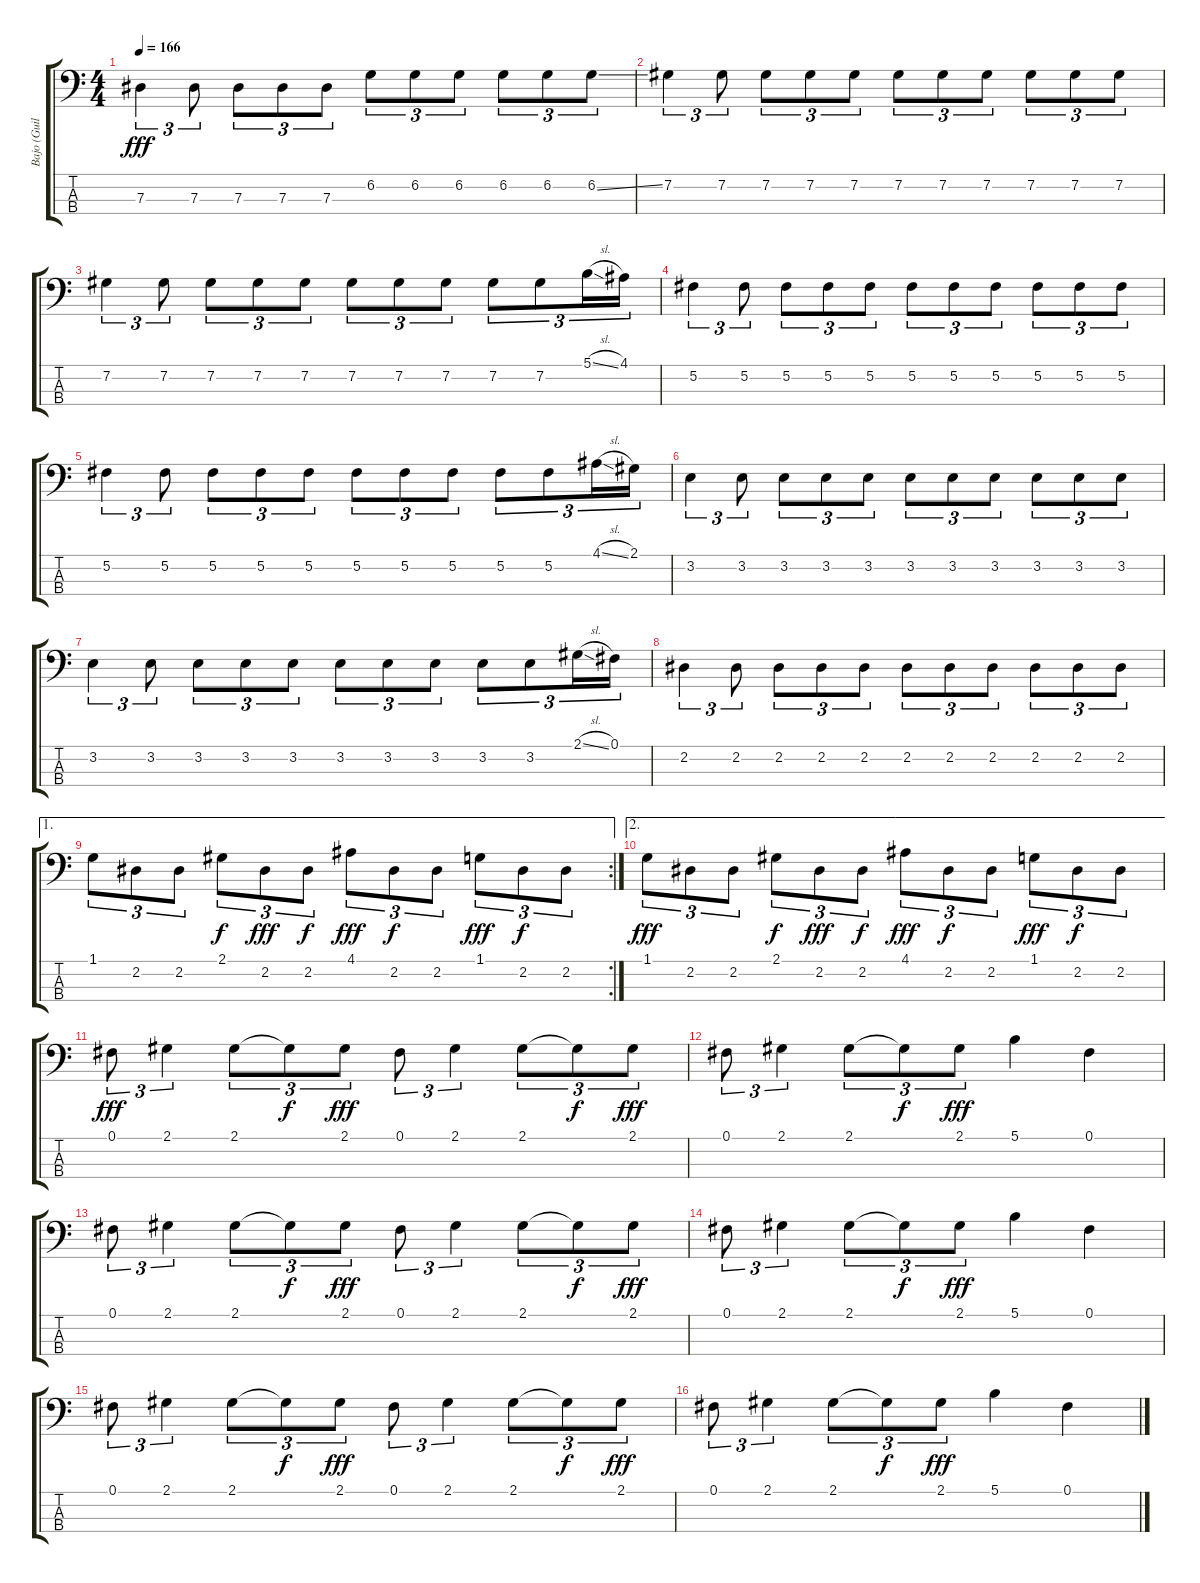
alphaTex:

\track ("Bajo (Guillermo Sánchez)" "Bajo (Guil") {instrument electricbassfinger}
\staff {score tabs}
\tuning (Gb2 Db2 Ab1 Eb1) {hide}
\ts (4 4)
\tempo 166
\clef f4
\ks c
7.3.4{tu (3 2) dy fff} 7.3.8{tu (3 2)} 7.3.8{tu (3 2)} 7.3.8{tu (3 2)} 7.3.8{tu (3 2)} 6.2.8{tu (3 2)} 6.2.8{tu (3 2)} 6.2.8{tu (3 2)} 6.2.8{tu (3 2)} 6.2.8{tu (3 2)} 6.2{ss}.8{tu (3 2)} |
7.2.4{tu (3 2)} 7.2.8{tu (3 2)} 7.2.8{tu (3 2)} 7.2.8{tu (3 2)} 7.2.8{tu (3 2)} 7.2.8{tu (3 2)} 7.2.8{tu (3 2)} 7.2.8{tu (3 2)} 7.2.8{tu (3 2)} 7.2.8{tu (3 2)} 7.2.8{tu (3 2)} |
7.2.4{tu (3 2)} 7.2.8{tu (3 2)} 7.2.8{tu (3 2)} 7.2.8{tu (3 2)} 7.2.8{tu (3 2)} 7.2.8{tu (3 2)} 7.2.8{tu (3 2)} 7.2.8{tu (3 2)} 7.2.8{tu (3 2)} 7.2.8{tu (3 2)} 5.1{sl}.16{tu (3 2)} 4.1.16{tu (3 2)} |
5.2.4{tu (3 2)} 5.2.8{tu (3 2)} 5.2.8{tu (3 2)} 5.2.8{tu (3 2)} 5.2.8{tu (3 2)} 5.2.8{tu (3 2)} 5.2.8{tu (3 2)} 5.2.8{tu (3 2)} 5.2.8{tu (3 2)} 5.2.8{tu (3 2)} 5.2.8{tu (3 2)} |
5.2.4{tu (3 2)} 5.2.8{tu (3 2)} 5.2.8{tu (3 2)} 5.2.8{tu (3 2)} 5.2.8{tu (3 2)} 5.2.8{tu (3 2)} 5.2.8{tu (3 2)} 5.2.8{tu (3 2)} 5.2.8{tu (3 2)} 5.2.8{tu (3 2)} 4.1{sl}.16{tu (3 2)} 2.1.16{tu (3 2)} |
3.2.4{tu (3 2)} 3.2.8{tu (3 2)} 3.2.8{tu (3 2)} 3.2.8{tu (3 2)} 3.2.8{tu (3 2)} 3.2.8{tu (3 2)} 3.2.8{tu (3 2)} 3.2.8{tu (3 2)} 3.2.8{tu (3 2)} 3.2.8{tu (3 2)} 3.2.8{tu (3 2)} |
3.2.4{tu (3 2)} 3.2.8{tu (3 2)} 3.2.8{tu (3 2)} 3.2.8{tu (3 2)} 3.2.8{tu (3 2)} 3.2.8{tu (3 2)} 3.2.8{tu (3 2)} 3.2.8{tu (3 2)} 3.2.8{tu (3 2)} 3.2.8{tu (3 2)} 2.1{sl}.16{tu (3 2)} 0.1.16{tu (3 2)} |
2.2.4{tu (3 2)} 2.2.8{tu (3 2)} 2.2.8{tu (3 2)} 2.2.8{tu (3 2)} 2.2.8{tu (3 2)} 2.2.8{tu (3 2)} 2.2.8{tu (3 2)} 2.2.8{tu (3 2)} 2.2.8{tu (3 2)} 2.2.8{tu (3 2)} 2.2.8{tu (3 2)} |
\ae 1
\rc 2
1.1.8{tu (3 2)} 2.2.8{tu (3 2)} 2.2.8{tu (3 2)} 2.1.8{tu (3 2) dy f} 2.2.8{tu (3 2) dy fff} 2.2.8{tu (3 2) dy f} 4.1.8{tu (3 2) dy fff} 2.2.8{tu (3 2) dy f} 2.2.8{tu (3 2)} 1.1.8{tu (3 2) dy fff} 2.2.8{tu (3 2) dy f} 2.2.8{tu (3 2)} |
\ae 2
1.1.8{tu (3 2) dy fff} 2.2.8{tu (3 2)} 2.2.8{tu (3 2)} 2.1.8{tu (3 2) dy f} 2.2.8{tu (3 2) dy fff} 2.2.8{tu (3 2) dy f} 4.1.8{tu (3 2) dy fff} 2.2.8{tu (3 2) dy f} 2.2.8{tu (3 2)} 1.1.8{tu (3 2) dy fff} 2.2.8{tu (3 2) dy f} 2.2.8{tu (3 2)} |
0.1.8{tu (3 2) dy fff} 2.1.4{tu (3 2)} 2.1.8{tu (3 2)} 2.1{t}.8{tu (3 2) dy f} 2.1.8{tu (3 2) dy fff} 0.1.8{tu (3 2)} 2.1.4{tu (3 2)} 2.1.8{tu (3 2)} 2.1{t}.8{tu (3 2) dy f} 2.1.8{tu (3 2) dy fff} |
0.1.8{tu (3 2)} 2.1.4{tu (3 2)} 2.1.8{tu (3 2)} 2.1{t}.8{tu (3 2) dy f} 2.1.8{tu (3 2) dy fff} 5.1.4 0.1.4 |
0.1.8{tu (3 2)} 2.1.4{tu (3 2)} 2.1.8{tu (3 2)} 2.1{t}.8{tu (3 2) dy f} 2.1.8{tu (3 2) dy fff} 0.1.8{tu (3 2)} 2.1.4{tu (3 2)} 2.1.8{tu (3 2)} 2.1{t}.8{tu (3 2) dy f} 2.1.8{tu (3 2) dy fff} |
0.1.8{tu (3 2)} 2.1.4{tu (3 2)} 2.1.8{tu (3 2)} 2.1{t}.8{tu (3 2) dy f} 2.1.8{tu (3 2) dy fff} 5.1.4 0.1.4 |
0.1.8{tu (3 2)} 2.1.4{tu (3 2)} 2.1.8{tu (3 2)} 2.1{t}.8{tu (3 2) dy f} 2.1.8{tu (3 2) dy fff} 0.1.8{tu (3 2)} 2.1.4{tu (3 2)} 2.1.8{tu (3 2)} 2.1{t}.8{tu (3 2) dy f} 2.1.8{tu (3 2) dy fff} |
0.1.8{tu (3 2)} 2.1.4{tu (3 2)} 2.1.8{tu (3 2)} 2.1{t}.8{tu (3 2) dy f} 2.1.8{tu (3 2) dy fff} 5.1.4 0.1.4
